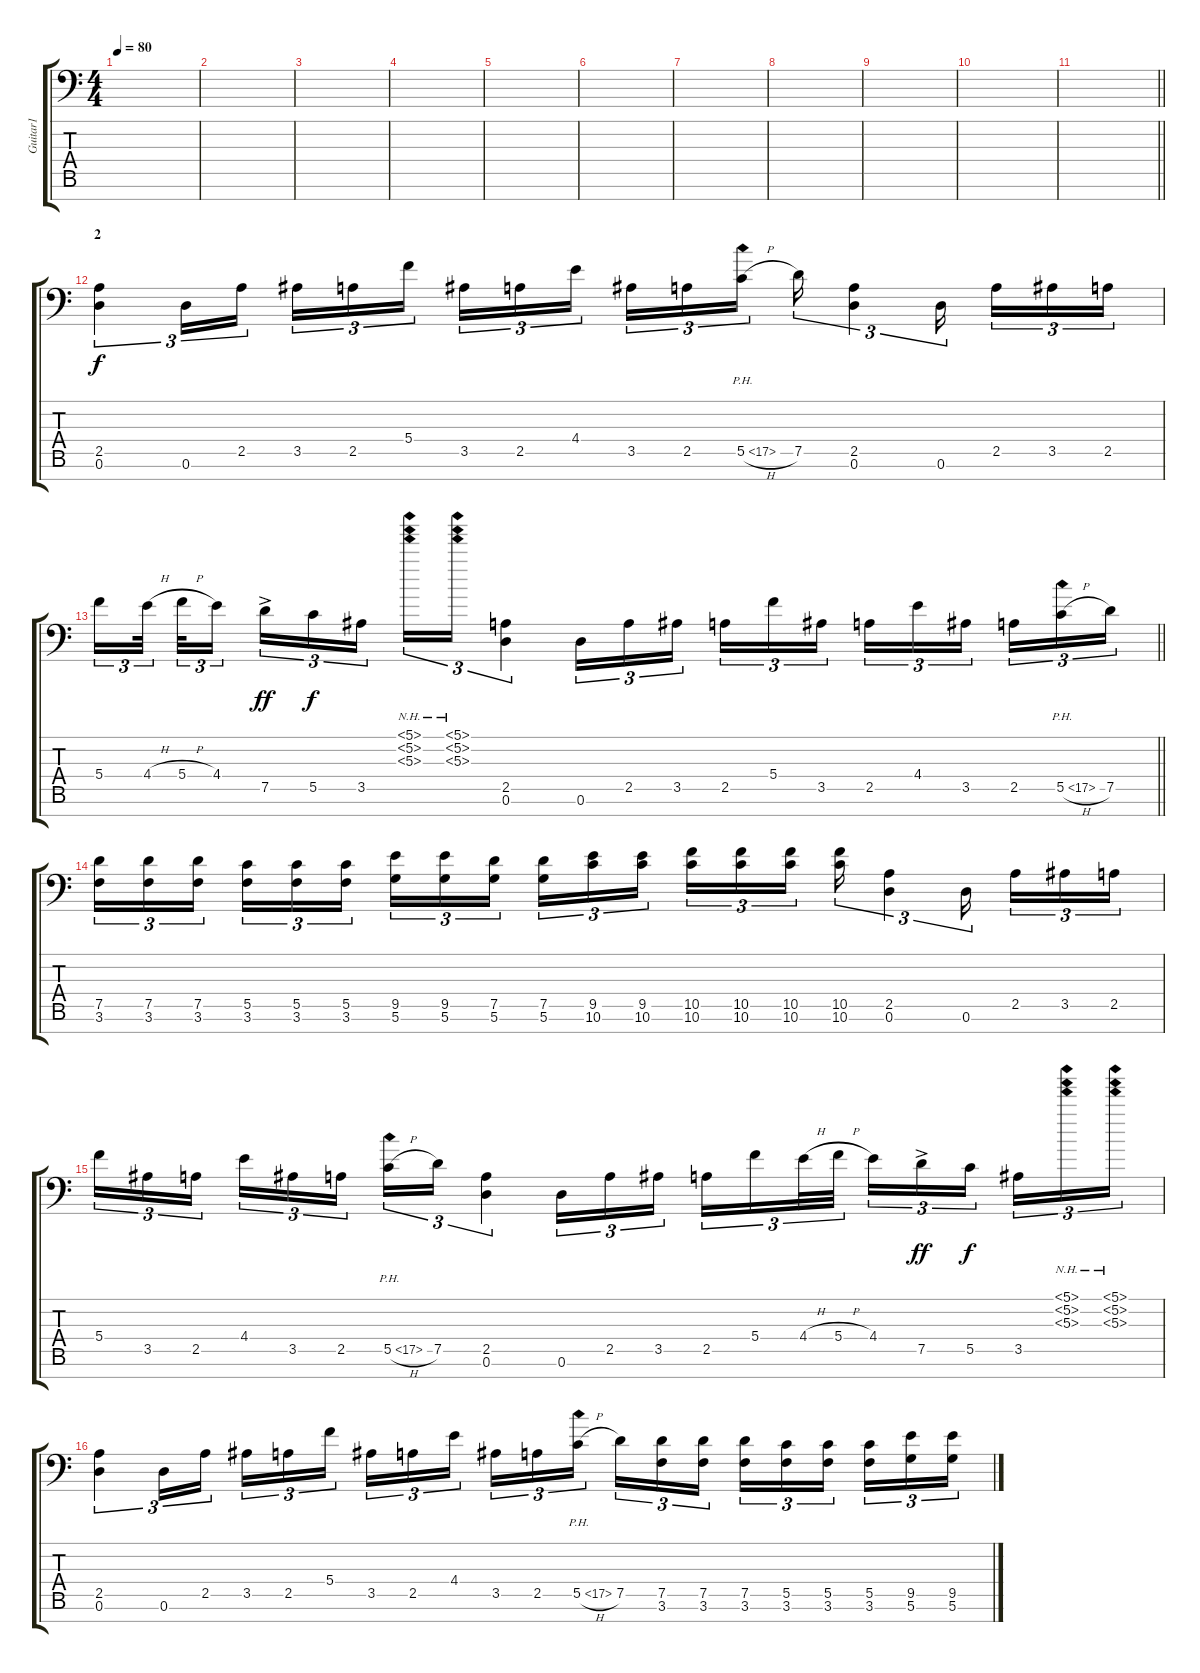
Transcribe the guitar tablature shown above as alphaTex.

\track ("Guitar1" "Guitar1") {instrument distortionguitar}
\staff {score tabs}
\tuning (D4 A3 F3 C3 G2 D2 G1) {hide}
\ts (4 4)
\tempo 80
\clef f4
\ks c
|
|
|
|
|
|
|
|
|
|
\barLineRight lightlight
|
\section ("" "2")
(2.5 0.6).4{tu (3 2)} 0.6.16{tu (3 2)} 2.5.16{tu (3 2)} 3.5.16{tu (3 2)} 2.5.16{tu (3 2)} 5.4.16{tu (3 2) beam splitsecondary} 3.5.16{tu (3 2)} 2.5.16{tu (3 2)} 4.4.16{tu (3 2)} 3.5.16{tu (3 2)} 2.5.16{tu (3 2)} 5.5{ph 12 h}.16{tu (3 2) beam splitsecondary} 7.5.16{tu (3 2)} (2.5 0.6).4{tu (3 2)} 0.6.16{tu (3 2) beam splitsecondary} 2.5.16{tu (3 2)} 3.5.16{tu (3 2)} 2.5.16{tu (3 2)} |
\barLineRight lightlight
5.4.16{tu (3 2)} 4.4{h}.32{tu (3 2) beam splitsecondary} 5.4{h}.32{tu (3 2)} 4.4.16{tu (3 2) beam splitsecondary} 7.5{ac}.16{tu (3 2) dy ff} 5.5.16{tu (3 2) dy f} 3.5.16{tu (3 2)} (5.1{nh} 5.2{nh} 5.3{nh}).16{tu (3 2)} (5.1{nh} 5.2{nh} 5.3{nh}).16{tu (3 2)} (2.5 0.6).4{tu (3 2)} 0.6.16{tu (3 2)} 2.5.16{tu (3 2)} 3.5.16{tu (3 2) beam splitsecondary} 2.5.16{tu (3 2)} 5.4.16{tu (3 2)} 3.5.16{tu (3 2)} 2.5.16{tu (3 2)} 4.4.16{tu (3 2)} 3.5.16{tu (3 2) beam splitsecondary} 2.5.16{tu (3 2)} 5.5{ph 12 h}.16{tu (3 2)} 7.5.16{tu (3 2)} |
(7.5 3.6).16{tu (3 2)} (7.5 3.6).16{tu (3 2)} (7.5 3.6).16{tu (3 2) beam splitsecondary} (5.5 3.6).16{tu (3 2)} (5.5 3.6).16{tu (3 2)} (5.5 3.6).16{tu (3 2)} (9.5 5.6).16{tu (3 2)} (9.5 5.6).16{tu (3 2)} (7.5 5.6).16{tu (3 2) beam splitsecondary} (7.5 5.6).16{tu (3 2)} (9.5 10.6).16{tu (3 2)} (9.5 10.6).16{tu (3 2)} (10.5 10.6).16{tu (3 2)} (10.5 10.6).16{tu (3 2)} (10.5 10.6).16{tu (3 2) beam splitsecondary} (10.5 10.6).16{tu (3 2)} (2.5 0.6).4{tu (3 2)} 0.6.16{tu (3 2) beam splitsecondary} 2.5.16{tu (3 2)} 3.5.16{tu (3 2)} 2.5.16{tu (3 2)} |
5.4.16{tu (3 2)} 3.5.16{tu (3 2)} 2.5.16{tu (3 2) beam splitsecondary} 4.4.16{tu (3 2)} 3.5.16{tu (3 2)} 2.5.16{tu (3 2)} 5.5{ph 12 h}.16{tu (3 2)} 7.5.16{tu (3 2)} (2.5 0.6).4{tu (3 2)} 0.6.16{tu (3 2)} 2.5.16{tu (3 2)} 3.5.16{tu (3 2) beam splitsecondary} 2.5.16{tu (3 2)} 5.4.16{tu (3 2)} 4.4{h}.32{tu (3 2)} 5.4{h}.32{tu (3 2)} 4.4.16{tu (3 2)} 7.5{ac}.16{tu (3 2) dy ff} 5.5.16{tu (3 2) dy f beam splitsecondary} 3.5.16{tu (3 2)} (5.1{nh} 5.2{nh} 5.3{nh}).16{tu (3 2)} (5.1{nh} 5.2{nh} 5.3{nh}).16{tu (3 2)} |
(2.5 0.6).4{tu (3 2)} 0.6.16{tu (3 2)} 2.5.16{tu (3 2)} 3.5.16{tu (3 2)} 2.5.16{tu (3 2)} 5.4.16{tu (3 2) beam splitsecondary} 3.5.16{tu (3 2)} 2.5.16{tu (3 2)} 4.4.16{tu (3 2)} 3.5.16{tu (3 2)} 2.5.16{tu (3 2)} 5.5{ph 12 h}.16{tu (3 2) beam splitsecondary} 7.5.16{tu (3 2)} (7.5 3.6).16{tu (3 2)} (7.5 3.6).16{tu (3 2)} (7.5 3.6).16{tu (3 2)} (5.5 3.6).16{tu (3 2)} (5.5 3.6).16{tu (3 2) beam splitsecondary} (5.5 3.6).16{tu (3 2)} (9.5 5.6).16{tu (3 2)} (9.5 5.6).16{tu (3 2)}
